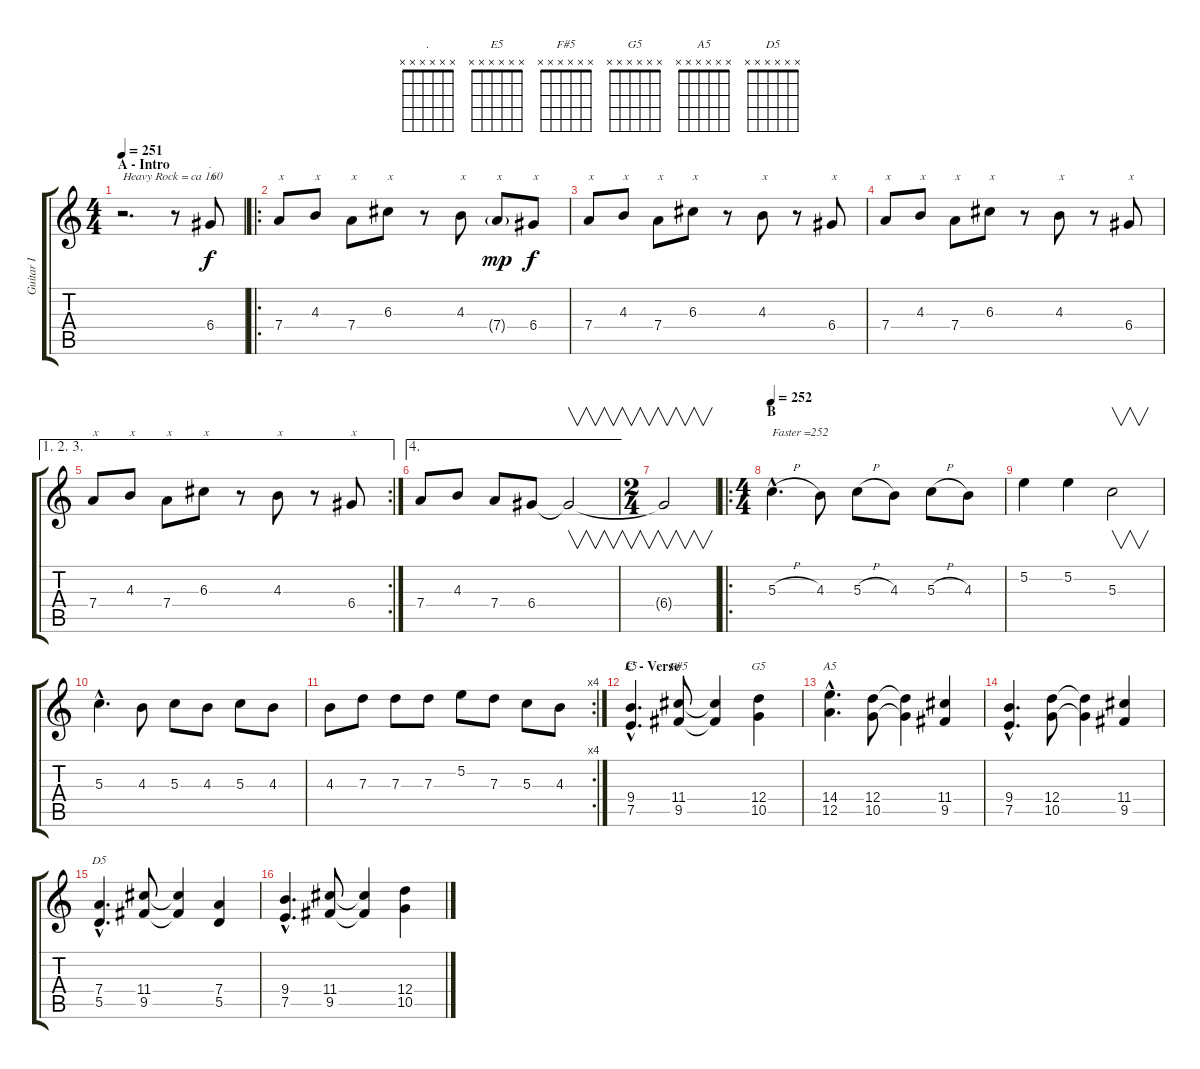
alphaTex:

\track ("Guitar I" "Guitar I") {instrument distortionguitar}
\staff {score tabs}
\tuning (E4 B3 G3 D3 A2 E2) {hide}
\chord ("." x x x x x x) {firstfret 0}
\chord ("E5" x x x x x x) {firstfret 0}
\chord ("F#5" x x x x x x) {firstfret 0}
\chord ("G5" x x x x x x) {firstfret 0}
\chord ("A5" x x x x x x) {firstfret 0}
\chord ("D5" x x x x x x) {firstfret 0}
\ts (4 4)
\section ("" "A - Intro")
\tempo 251
\tempo 160
\tempo 251
\clef g2
\ks c
r.2{d txt "Heavy Rock = ca 160" dy f instrument electricguitarmuted} r.8 6.4.8{ch "." txt "x"} |
\ro
7.4.8{txt "x"} 4.3.8{txt "x"} 7.4.8{txt "x"} 6.3.8{txt "x"} r.8 4.3.8{txt "x"} 7.4{g}.8{txt "x" dy mp} 6.4.8{txt "x" dy f} |
7.4.8{txt "x"} 4.3.8{txt "x"} 7.4.8{txt "x"} 6.3.8{txt "x"} r.8 4.3.8{txt "x"} r.8 6.4.8{txt "x"} |
7.4.8{txt "x"} 4.3.8{txt "x"} 7.4.8{txt "x"} 6.3.8{txt "x"} r.8 4.3.8{txt "x"} r.8 6.4.8{txt "x"} |
\ae (1 2 3)
\rc 2
7.4.8{txt "x"} 4.3.8{txt "x"} 7.4.8{txt "x"} 6.3.8{txt "x"} r.8 4.3.8{txt "x"} r.8 6.4.8{txt "x"} |
\ae 4
7.4.8 4.3.8 7.4.8 6.4.8 6.4{t}.2{v} |
\ts (2 4)
6.4{t}.2{v} |
\ro
\ts (4 4)
\section ("" "B")
\tempo 252
5.3{h hac}.4{d txt "Faster =252" instrument distortionguitar} 4.3.8 5.3{h}.8 4.3.8 5.3{h}.8 4.3.8 |
5.2.4 5.2.4 5.3.2{v} |
5.3{hac}.4{d} 4.3.8 5.3.8 4.3.8 5.3.8 4.3.8 |
\rc 4
4.3.8 7.3.8 7.3.8 7.3.8 5.2.8 7.3.8 5.3.8 4.3.8 |
\section ("" "C - Verse")
(9.4{hac} 7.5{hac}).4{d ch "E5"} (11.4 9.5).8{ch "F#5"} (11.4{t} 9.5{t}).4 (12.4 10.5).4{ch "G5"} |
(14.4{hac} 12.5{hac}).4{d ch "A5"} (12.4 10.5).8 (12.4{t} 10.5{t}).4 (11.4 9.5).4 |
(9.4{hac} 7.5{hac}).4{d} (12.4 10.5).8 (12.4{t} 10.5{t}).4 (11.4 9.5).4 |
(7.4{hac} 5.5{hac}).4{d ch "D5"} (11.4 9.5).8 (11.4{t} 9.5{t}).4 (7.4 5.5).4 |
(9.4{hac} 7.5{hac}).4{d} (11.4 9.5).8 (11.4{t} 9.5{t}).4 (12.4 10.5).4
